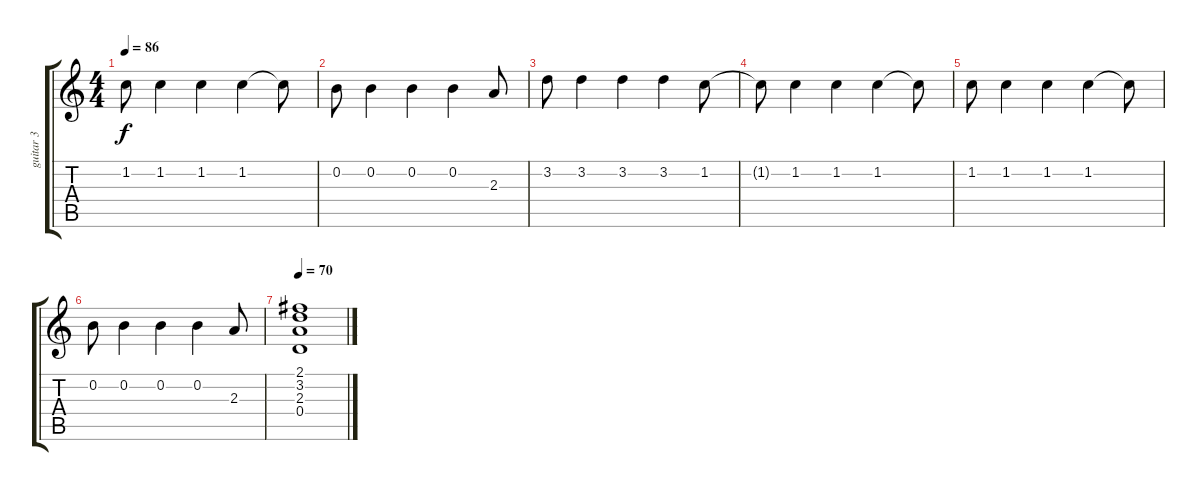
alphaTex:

\track ("guitar 3" "guitar 3") {instrument overdrivenguitar}
\staff {score tabs}
\tuning (E4 B3 G3 D3 A2 D2) {hide}
\ts (4 4)
\tempo 86
\clef g2
\ks c
1.2.8{dy f} 1.2.4 1.2.4 1.2.4 1.2{t}.8 |
0.2.8 0.2.4 0.2.4 0.2.4 2.3.8 |
3.2.8 3.2.4 3.2.4 3.2.4 1.2.8 |
1.2{t}.8 1.2.4 1.2.4 1.2.4 1.2{t}.8 |
1.2.8 1.2.4 1.2.4 1.2.4 1.2{t}.8 |
0.2.8 0.2.4 0.2.4 0.2.4 2.3.8 |
\tempo 70
(2.1 3.2 2.3 0.4).1{volume 12 balance 8 instrument overdrivenguitar}
